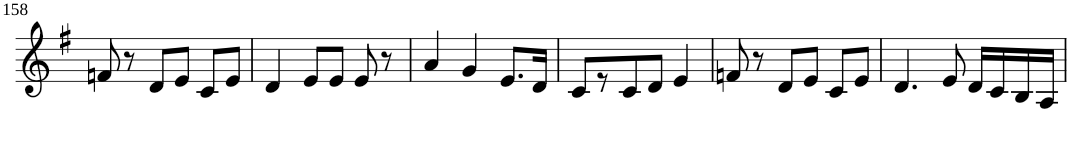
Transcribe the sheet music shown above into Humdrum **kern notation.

**kern
*part1
*staff1
*I"Violin
!!LO:PB:g=z
*clefG2
*k[f#]
*G:
*M3/4
=158
8fn/
8r
8d/L
8e/J
8c/L
8e/J
=159
4d/
8e/L
8e/J
8e/
8r
=160
4a/
4g/
8.e/L
16d/Jk
=161
8c/L
8r
8c/
8d/J
4e/
=162
8fn/
8r
8d/L
8e/J
8c/L
8e/J
=163
4.d/
8e/
16d/LL
16c/
16B/
16A/JJ
=
*-
